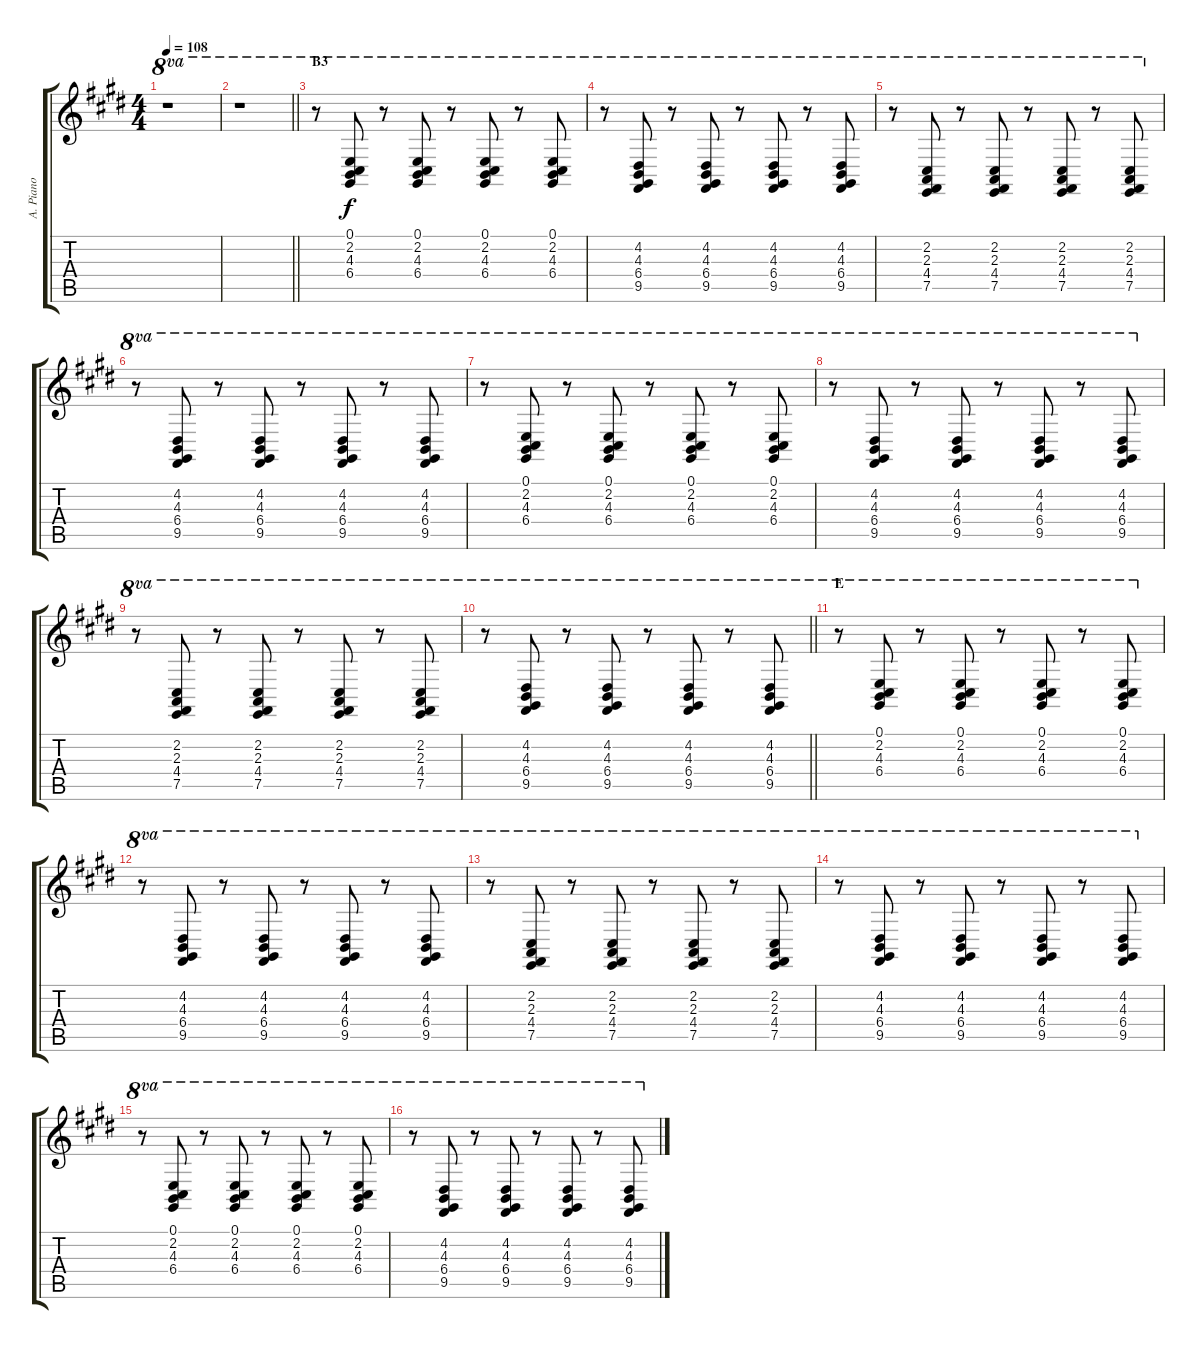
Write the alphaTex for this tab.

\track ("A. Piano" "A. Piano") {instrument acousticgrandpiano}
\staff {score tabs}
\tuning (E4 B3 G3 D3 A2 E2) {hide}
\ts (4 4)
\tempo 108
\clef g2
\ks e
r.1{ot 8va dy f} |
\barLineRight lightlight
r.1{ot 8va} |
\section ("" "B3")
r.8{ot 8va} (0.1 2.2 4.3 6.4).8{ot 8va} r.8{ot 8va} (0.1 2.2 4.3 6.4).8{ot 8va} r.8{ot 8va} (0.1 2.2 4.3 6.4).8{ot 8va} r.8{ot 8va} (0.1 2.2 4.3 6.4).8{ot 8va} |
r.8{ot 8va} (4.2 4.3 6.4 9.5).8{ot 8va} r.8{ot 8va} (4.2 4.3 6.4 9.5).8{ot 8va} r.8{ot 8va} (4.2 4.3 6.4 9.5).8{ot 8va} r.8{ot 8va} (4.2 4.3 6.4 9.5).8{ot 8va} |
r.8{ot 8va} (2.2 2.3 4.4 7.5).8{ot 8va} r.8{ot 8va} (2.2 2.3 4.4 7.5).8{ot 8va} r.8{ot 8va} (2.2 2.3 4.4 7.5).8{ot 8va} r.8{ot 8va} (2.2 2.3 4.4 7.5).8{ot 8va} |
r.8{ot 8va} (4.2 4.3 6.4 9.5).8{ot 8va} r.8{ot 8va} (4.2 4.3 6.4 9.5).8{ot 8va} r.8{ot 8va} (4.2 4.3 6.4 9.5).8{ot 8va} r.8{ot 8va} (4.2 4.3 6.4 9.5).8{ot 8va} |
r.8{ot 8va} (0.1 2.2 4.3 6.4).8{ot 8va} r.8{ot 8va} (0.1 2.2 4.3 6.4).8{ot 8va} r.8{ot 8va} (0.1 2.2 4.3 6.4).8{ot 8va} r.8{ot 8va} (0.1 2.2 4.3 6.4).8{ot 8va} |
r.8{ot 8va} (4.2 4.3 6.4 9.5).8{ot 8va} r.8{ot 8va} (4.2 4.3 6.4 9.5).8{ot 8va} r.8{ot 8va} (4.2 4.3 6.4 9.5).8{ot 8va} r.8{ot 8va} (4.2 4.3 6.4 9.5).8{ot 8va} |
r.8{ot 8va} (2.2 2.3 4.4 7.5).8{ot 8va} r.8{ot 8va} (2.2 2.3 4.4 7.5).8{ot 8va} r.8{ot 8va} (2.2 2.3 4.4 7.5).8{ot 8va} r.8{ot 8va} (2.2 2.3 4.4 7.5).8{ot 8va} |
\barLineRight lightlight
r.8{ot 8va} (4.2 4.3 6.4 9.5).8{ot 8va} r.8{ot 8va} (4.2 4.3 6.4 9.5).8{ot 8va} r.8{ot 8va} (4.2 4.3 6.4 9.5).8{ot 8va} r.8{ot 8va} (4.2 4.3 6.4 9.5).8{ot 8va} |
\section ("" "E")
r.8{ot 8va} (0.1 2.2 4.3 6.4).8{ot 8va} r.8{ot 8va} (0.1 2.2 4.3 6.4).8{ot 8va} r.8{ot 8va} (0.1 2.2 4.3 6.4).8{ot 8va} r.8{ot 8va} (0.1 2.2 4.3 6.4).8{ot 8va} |
r.8{ot 8va} (4.2 4.3 6.4 9.5).8{ot 8va} r.8{ot 8va} (4.2 4.3 6.4 9.5).8{ot 8va} r.8{ot 8va} (4.2 4.3 6.4 9.5).8{ot 8va} r.8{ot 8va} (4.2 4.3 6.4 9.5).8{ot 8va} |
r.8{ot 8va} (2.2 2.3 4.4 7.5).8{ot 8va} r.8{ot 8va} (2.2 2.3 4.4 7.5).8{ot 8va} r.8{ot 8va} (2.2 2.3 4.4 7.5).8{ot 8va} r.8{ot 8va} (2.2 2.3 4.4 7.5).8{ot 8va} |
r.8{ot 8va} (4.2 4.3 6.4 9.5).8{ot 8va} r.8{ot 8va} (4.2 4.3 6.4 9.5).8{ot 8va} r.8{ot 8va} (4.2 4.3 6.4 9.5).8{ot 8va} r.8{ot 8va} (4.2 4.3 6.4 9.5).8{ot 8va} |
r.8{ot 8va} (0.1 2.2 4.3 6.4).8{ot 8va} r.8{ot 8va} (0.1 2.2 4.3 6.4).8{ot 8va} r.8{ot 8va} (0.1 2.2 4.3 6.4).8{ot 8va} r.8{ot 8va} (0.1 2.2 4.3 6.4).8{ot 8va} |
r.8{ot 8va} (4.2 4.3 6.4 9.5).8{ot 8va} r.8{ot 8va} (4.2 4.3 6.4 9.5).8{ot 8va} r.8{ot 8va} (4.2 4.3 6.4 9.5).8{ot 8va} r.8{ot 8va} (4.2 4.3 6.4 9.5).8{ot 8va}
